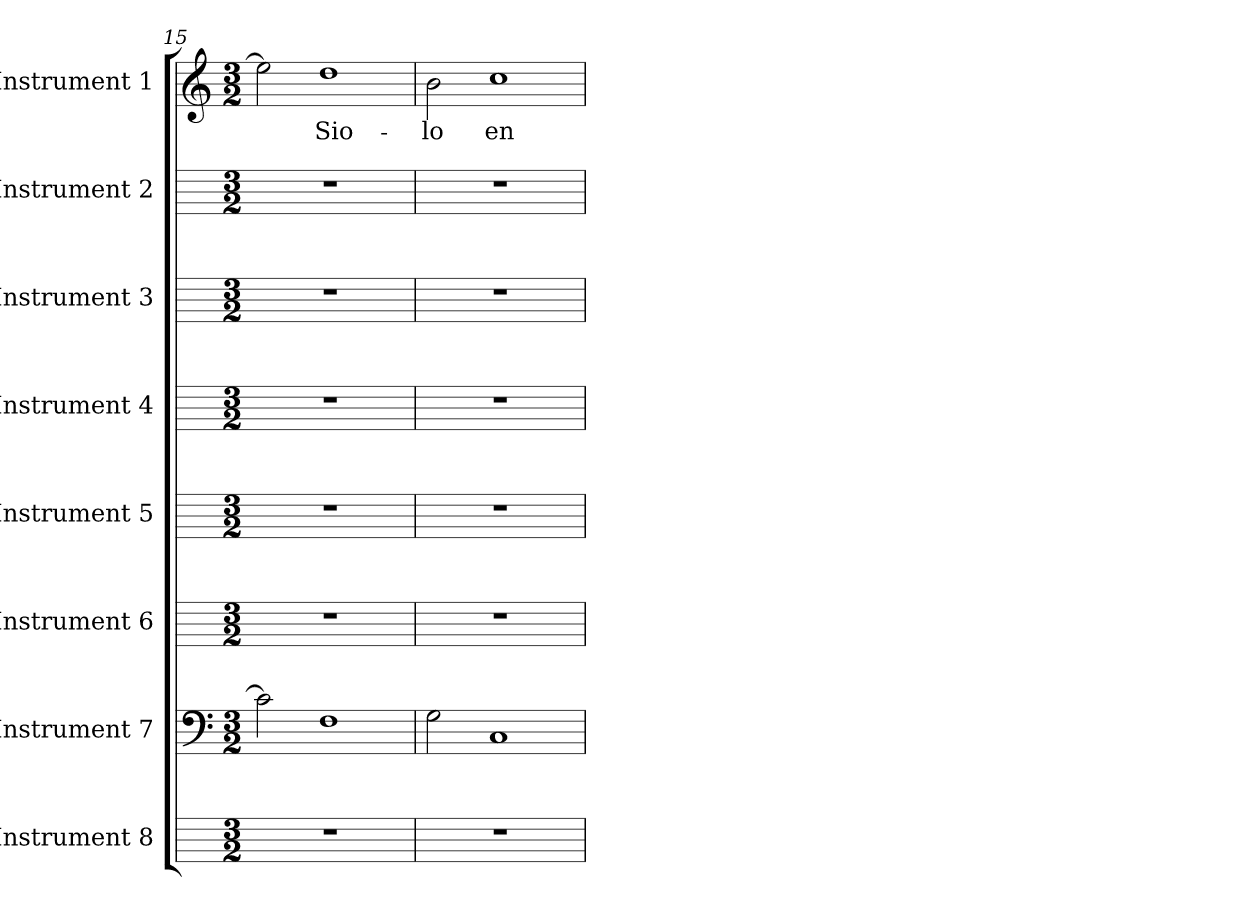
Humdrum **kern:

**kern	**kern	**kern	**kern	**kern	**kern	**kern	**kern	**text
*part8	*part7	*part6	*part5	*part4	*part3	*part2	*part1	*part1
*staff8	*staff7	*staff6	*staff5	*staff4	*staff3	*staff2	*staff1	*staff1
*I"Instrument 8	*I"Instrument 7	*I"Instrument 6	*I"Instrument 5	*I"Instrument 4	*I"Instrument 3	*I"Instrument 2	*I"Instrument 1	*
*	*clefF4	*	*	*	*	*	*clefG2	*
*k[]	*k[]	*k[]	*k[]	*k[]	*k[]	*k[]	*k[]	*
*C:	*C:	*C:	*C:	*C:	*C:	*C:	*C:	*
*M3/2	*M3/2	*M3/2	*M3/2	*M3/2	*M3/2	*M3/2	*M3/2	*
=15	=15	=15	=15	=15	=15	=15	=15	=15
!	!	!	!	!	!	!	!	!LO:LY:b:cj
1.r	2c\]	1.r	1.r	1.r	1.r	1.r	2ee\]	.
!	!	!	!	!	!	!	!	!LO:LY:b:cj
.	1F	.	.	.	.	.	1dd	Sio-
=16	=16	=16	=16	=16	=16	=16	=16	=16
!	!	!	!	!	!	!	!	!LO:LY:b:cj
1.r	2G\	1.r	1.r	1.r	1.r	1.r	2b\	-lo
!	!	!	!	!	!	!	!	!LO:LY:b:cj
.	1C	.	.	.	.	.	1cc	en
=	=	=	=	=	=	=	=	=
*-	*-	*-	*-	*-	*-	*-	*-	*-
